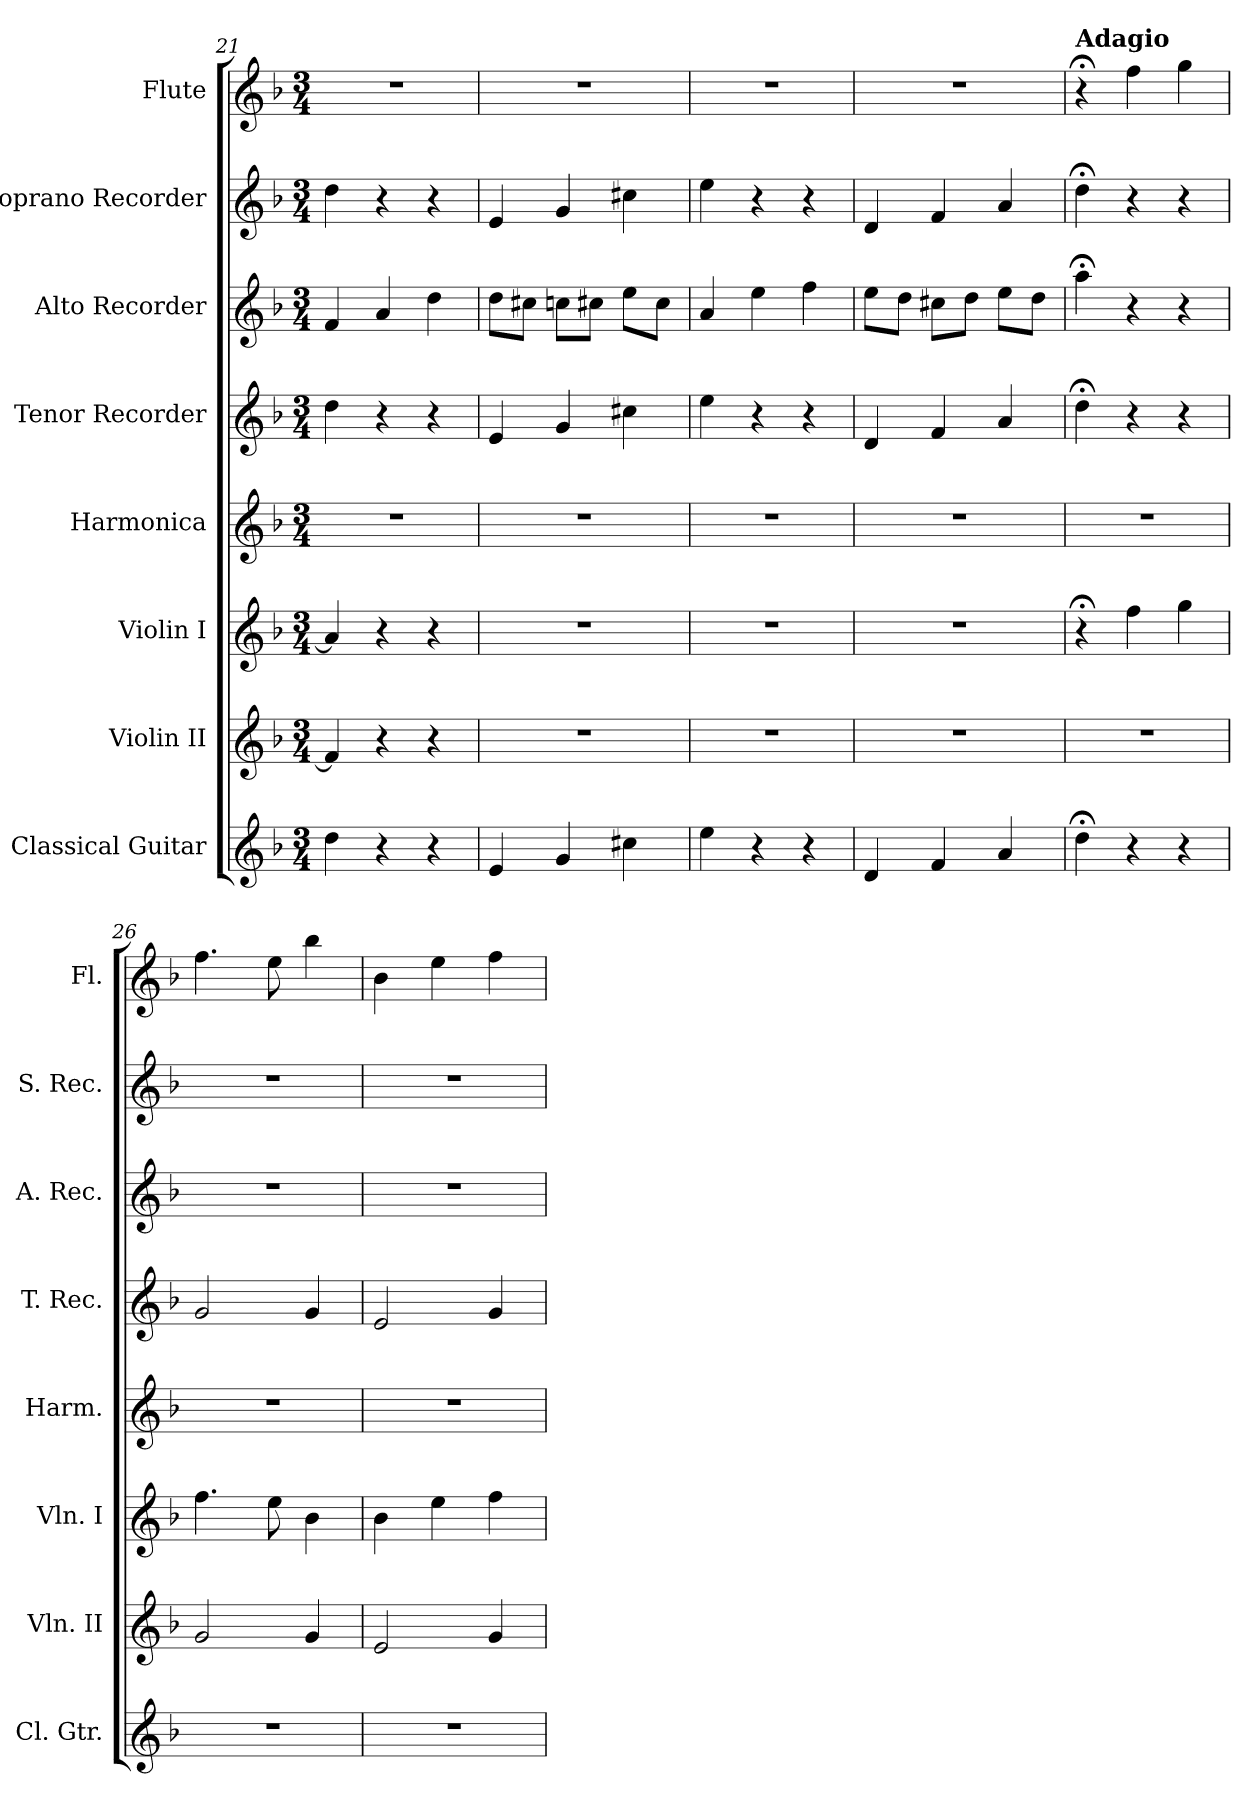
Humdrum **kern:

**kern	**kern	**kern	**kern	**kern	**kern	**kern	**kern
*part8	*part7	*part6	*part5	*part4	*part3	*part2	*part1
*staff8	*staff7	*staff6	*staff5	*staff4	*staff3	*staff2	*staff1
*I"Classical Guitar	*I"Violin II	*I"Violin I	*I"Harmonica	*I"Tenor Recorder	*I"Alto Recorder	*I"Soprano Recorder	*I"Flute
*I'Cl. Gtr.	*I'Vln. II	*I'Vln. I	*I'Harm.	*I'T. Rec.	*I'A. Rec.	*I'S. Rec.	*I'Fl.
*clefG2	*clefG2	*clefG2	*clefG2	*clefG2	*clefG2	*clefG2	*clefG2
*ITrd7c12	*	*	*	*	*	*ITrd-7c-12	*
*k[b-]	*k[b-]	*k[b-]	*k[b-]	*k[b-]	*k[b-]	*k[b-]	*k[b-]
*F:	*F:	*F:	*F:	*F:	*F:	*F:	*F:
*M3/4	*M3/4	*M3/4	*M3/4	*M3/4	*M3/4	*M3/4	*M3/4
=21	=21	=21	=21	=21	=21	=21	=21
4d\	4f/]	4a/]	2.r	4dd\	4f/	4ddd\	2.r
4r	4r	4r	.	4r	4a/	4r	.
4r	4r	4r	.	4r	4dd\	4r	.
=22	=22	=22	=22	=22	=22	=22	=22
4E/	2.r	2.r	2.r	4e/	8dd\L	4ee/	2.r
.	.	.	.	.	8cc#X\J	.	.
4G/	.	.	.	4g/	8ccn\L	4gg/	.
.	.	.	.	.	8cc#X\J	.	.
4c#X\	.	.	.	4cc#X\	8ee\L	4ccc#X\	.
.	.	.	.	.	8cc#\J	.	.
=23	=23	=23	=23	=23	=23	=23	=23
4e\	2.r	2.r	2.r	4ee\	4a/	4eee\	2.r
4r	.	.	.	4r	4ee\	4r	.
4r	.	.	.	4r	4ff\	4r	.
!!LO:PB:g=z
=24	=24	=24	=24	=24	=24	=24	=24
4D/	2.r	2.r	2.r	4d/	8ee\L	4dd/	2.r
.	.	.	.	.	8dd\J	.	.
4F/	.	.	.	4f/	8cc#X\L	4ff/	.
.	.	.	.	.	8dd\J	.	.
4A/	.	.	.	4a/	8ee\L	4aa/	.
.	.	.	.	.	8dd\J	.	.
=25	=25	=25	=25	=25	=25	=25	=25
!	!	!	!	!	!	!	!LO:TX:a:B:t=Adagio
4d;<\	2.r	4r;<	2.r	4dd;<\	4aa;<\	4ddd;<\	4r;<
4r	.	4ff\	.	4r	4r	4r	4ff\
4r	.	4gg\	.	4r	4r	4r	4gg\
=26	=26	=26	=26	=26	=26	=26	=26
2.r	2g/	4.ff\	2.r	2g/	2.r	2.r	4.ff\
.	.	8ee\	.	.	.	.	8ee\
.	4g/	4b-\	.	4g/	.	.	4bb-\
=27	=27	=27	=27	=27	=27	=27	=27
2.r	2e/	4b-\	2.r	2e/	2.r	2.r	4b-\
.	.	4ee\	.	.	.	.	4ee\
.	4g/	4ff\	.	4g/	.	.	4ff\
=	=	=	=	=	=	=	=
*-	*-	*-	*-	*-	*-	*-	*-
